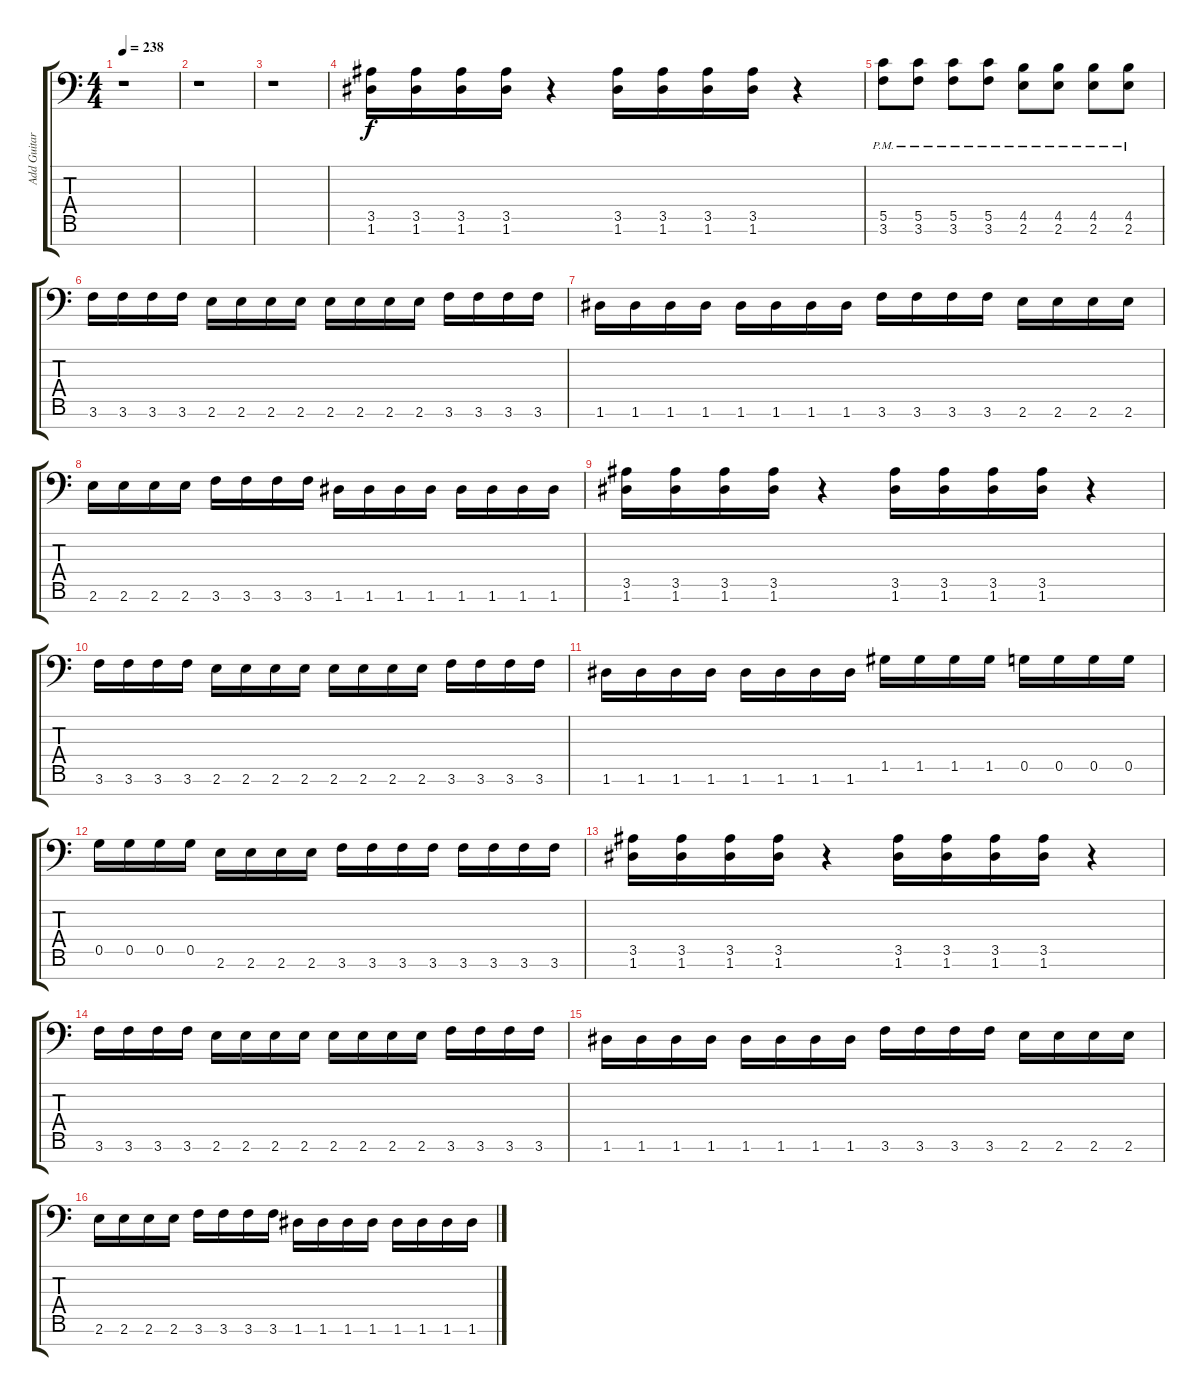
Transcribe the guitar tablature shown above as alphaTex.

\track ("Add Guitar" "Add Guitar") {instrument distortionguitar}
\staff {score tabs}
\tuning (D4 A3 F3 C3 G2 D2 A1) {hide}
\ts (4 4)
\tempo 238
\clef f4
\ks c
r.1{dy f} |
r.1 |
r.1 |
(3.5 1.6).16 (3.5 1.6).16 (3.5 1.6).16 (3.5 1.6).16 r.4 (3.5 1.6).16 (3.5 1.6).16 (3.5 1.6).16 (3.5 1.6).16 r.4 |
(5.5{pm} 3.6{pm}).8 (5.5{pm} 3.6{pm}).8 (5.5{pm} 3.6{pm}).8 (5.5{pm} 3.6{pm}).8 (4.5{pm} 2.6{pm}).8 (4.5{pm} 2.6{pm}).8 (4.5{pm} 2.6{pm}).8 (4.5{pm} 2.6{pm}).8 |
3.6.16 3.6.16 3.6.16 3.6.16 2.6.16 2.6.16 2.6.16 2.6.16 2.6.16 2.6.16 2.6.16 2.6.16 3.6.16 3.6.16 3.6.16 3.6.16 |
1.6.16 1.6.16 1.6.16 1.6.16 1.6.16 1.6.16 1.6.16 1.6.16 3.6.16 3.6.16 3.6.16 3.6.16 2.6.16 2.6.16 2.6.16 2.6.16 |
2.6.16 2.6.16 2.6.16 2.6.16 3.6.16 3.6.16 3.6.16 3.6.16 1.6.16 1.6.16 1.6.16 1.6.16 1.6.16 1.6.16 1.6.16 1.6.16 |
(3.5 1.6).16 (3.5 1.6).16 (3.5 1.6).16 (3.5 1.6).16 r.4 (3.5 1.6).16 (3.5 1.6).16 (3.5 1.6).16 (3.5 1.6).16 r.4 |
3.6.16 3.6.16 3.6.16 3.6.16 2.6.16 2.6.16 2.6.16 2.6.16 2.6.16 2.6.16 2.6.16 2.6.16 3.6.16 3.6.16 3.6.16 3.6.16 |
1.6.16 1.6.16 1.6.16 1.6.16 1.6.16 1.6.16 1.6.16 1.6.16 1.5.16 1.5.16 1.5.16 1.5.16 0.5.16 0.5.16 0.5.16 0.5.16 |
0.5.16 0.5.16 0.5.16 0.5.16 2.6.16 2.6.16 2.6.16 2.6.16 3.6.16 3.6.16 3.6.16 3.6.16 3.6.16 3.6.16 3.6.16 3.6.16 |
(3.5 1.6).16 (3.5 1.6).16 (3.5 1.6).16 (3.5 1.6).16 r.4 (3.5 1.6).16 (3.5 1.6).16 (3.5 1.6).16 (3.5 1.6).16 r.4 |
3.6.16 3.6.16 3.6.16 3.6.16 2.6.16 2.6.16 2.6.16 2.6.16 2.6.16 2.6.16 2.6.16 2.6.16 3.6.16 3.6.16 3.6.16 3.6.16 |
1.6.16 1.6.16 1.6.16 1.6.16 1.6.16 1.6.16 1.6.16 1.6.16 3.6.16 3.6.16 3.6.16 3.6.16 2.6.16 2.6.16 2.6.16 2.6.16 |
2.6.16 2.6.16 2.6.16 2.6.16 3.6.16 3.6.16 3.6.16 3.6.16 1.6.16 1.6.16 1.6.16 1.6.16 1.6.16 1.6.16 1.6.16 1.6.16
